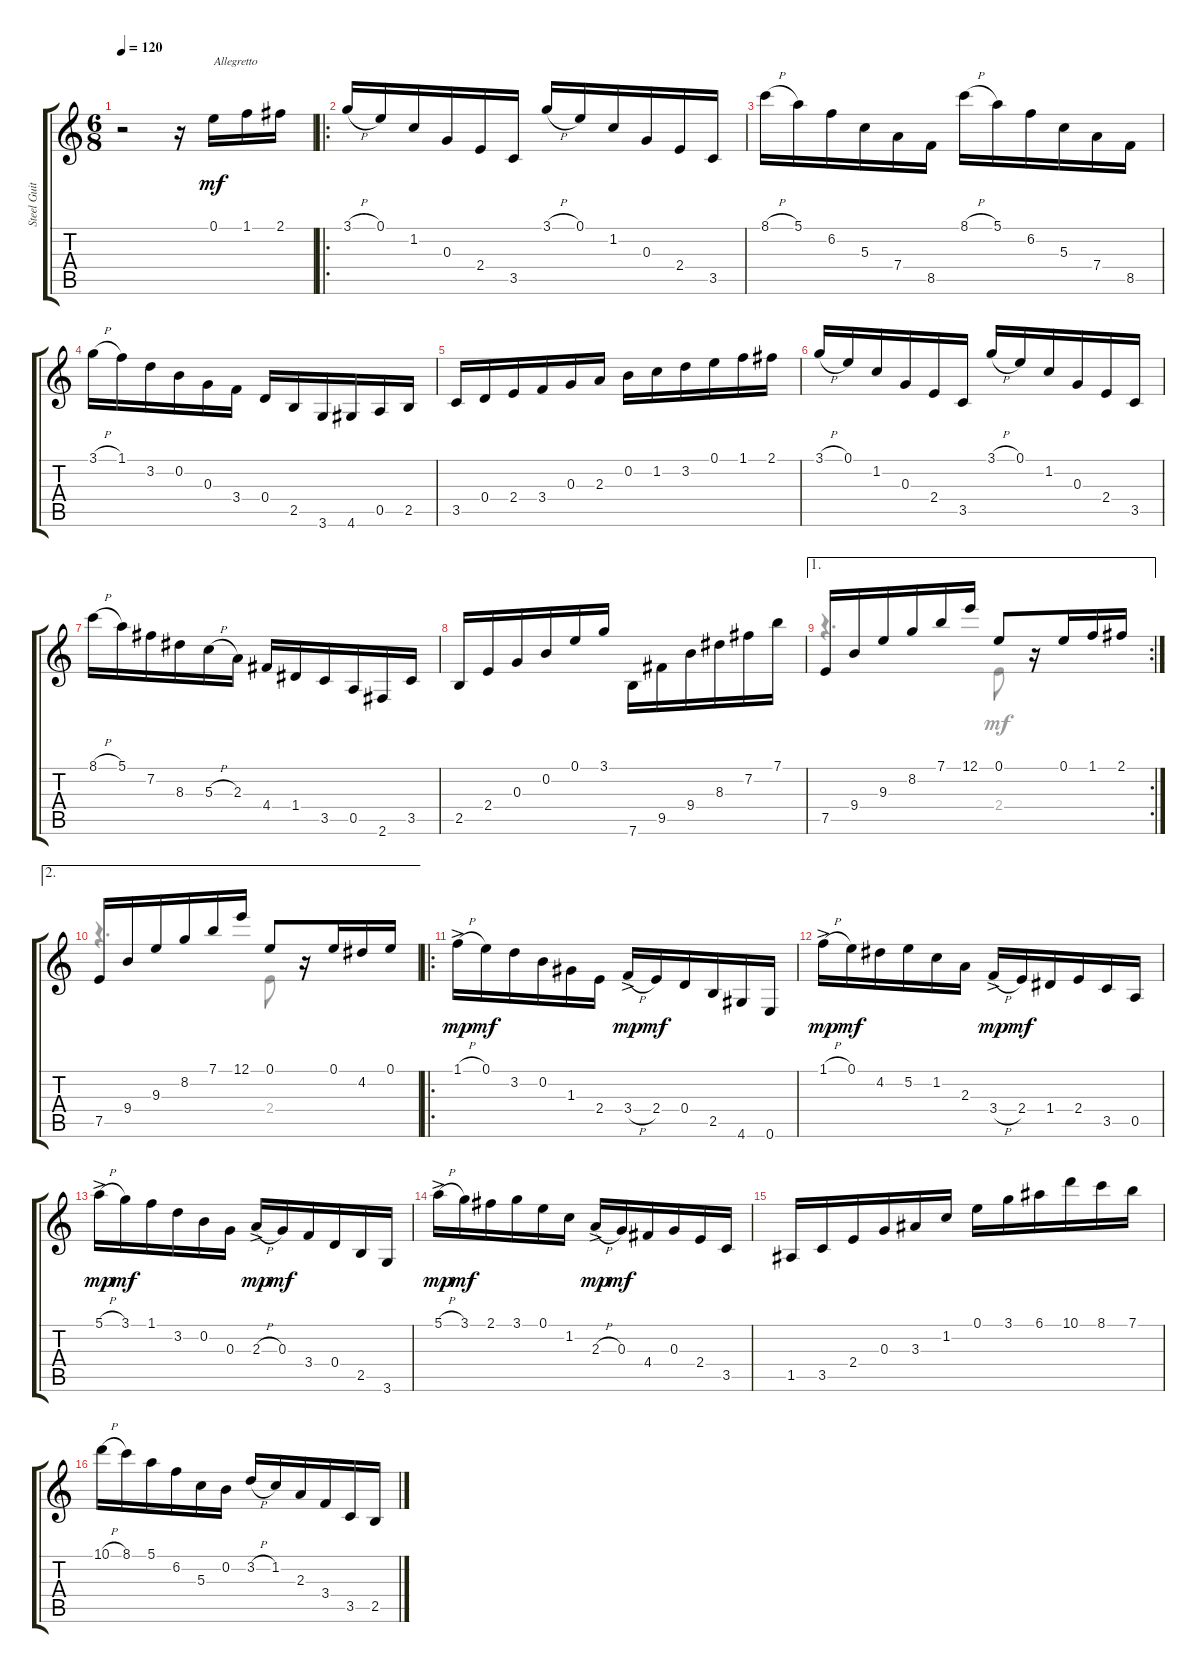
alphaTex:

\track ("Steel Guitar" "Steel Guit") {instrument acousticguitarsteel}
\staff {score tabs}
\tuning (E4 B3 G3 D3 A2 E2) {hide}
\voice
\ts (6 8)
\tempo 120
\clef g2
\ks c
r.2{dy mf instrument acousticguitarsteel} r.16 0.1.16{txt "Allegretto"} 1.1.16 2.1.16 |
\ro
3.1{h}.16 0.1.16 1.2.16 0.3.16 2.4.16 3.5.16 3.1{h}.16 0.1.16 1.2.16 0.3.16 2.4.16 3.5.16 |
8.1{h}.16 5.1.16 6.2.16 5.3.16 7.4.16 8.5.16 8.1{h}.16 5.1.16 6.2.16 5.3.16 7.4.16 8.5.16 |
3.1{h}.16 1.1.16 3.2.16 0.2.16 0.3.16 3.4.16 0.4.16 2.5.16 3.6.16 4.6.16 0.5.16 2.5.16 |
3.5.16 0.4.16 2.4.16 3.4.16 0.3.16 2.3.16 0.2.16 1.2.16 3.2.16 0.1.16 1.1.16 2.1.16 |
3.1{h}.16 0.1.16 1.2.16 0.3.16 2.4.16 3.5.16 3.1{h}.16 0.1.16 1.2.16 0.3.16 2.4.16 3.5.16 |
8.1{h}.16 5.1.16 7.2.16 8.3.16 5.3{h}.16 2.3.16 4.4.16 1.4.16 3.5.16 0.5.16 2.6.16 3.5.16 |
2.5.16 2.4.16 0.3.16 0.2.16 0.1.16 3.1.16 7.6.16 9.5.16 9.4.16 8.3.16 7.2.16 7.1.16 |
\ae 1
\rc 2
7.5.16 9.4.16 9.3.16 8.2.16 7.1.16 12.1.16 0.1.8 r.16 0.1.16 1.1.16 2.1.16 |
\ae 2
7.5.16 9.4.16 9.3.16 8.2.16 7.1.16 12.1.16 0.1.8 r.16 0.1.16 4.2.16 0.1.16 |
\ro
1.1{h ac}.16{dy mp} 0.1.16{dy mf} 3.2.16 0.2.16 1.3.16 2.4.16 3.4{h ac}.16{dy mp} 2.4.16{dy mf} 0.4.16 2.5.16 4.6.16 0.6.16 |
1.1{h ac}.16{dy mp} 0.1.16{dy mf} 4.2.16 5.2.16 1.2.16 2.3.16 3.4{h ac}.16{dy mp} 2.4.16{dy mf} 1.4.16 2.4.16 3.5.16 0.5.16 |
5.1{h ac}.16{dy mp} 3.1.16{dy mf} 1.1.16 3.2.16 0.2.16 0.3.16 2.3{h ac}.16{dy mp} 0.3.16{dy mf} 3.4.16 0.4.16 2.5.16 3.6.16 |
5.1{h ac}.16{dy mp} 3.1.16{dy mf} 2.1.16 3.1.16 0.1.16 1.2.16 2.3{h ac}.16{dy mp} 0.3.16{dy mf} 4.4.16 0.3.16 2.4.16 3.5.16 |
1.5.16 3.5.16 2.4.16 0.3.16 3.3.16 1.2.16 0.1.16 3.1.16 6.1.16 10.1.16 8.1.16 7.1.16 |
10.1{h}.16 8.1.16 5.1.16 6.2.16 5.3.16 0.2.16 3.2{h}.16 1.2.16 2.3.16 3.4.16 3.5.16 2.5.16
\voice
\clef g2
\ottava regular
\simile none
\ks c
|
|
|
|
|
|
|
|
r.4{d} 2.4.8 |
r.4{d} 2.4.8 |
|
|
|
|
|
